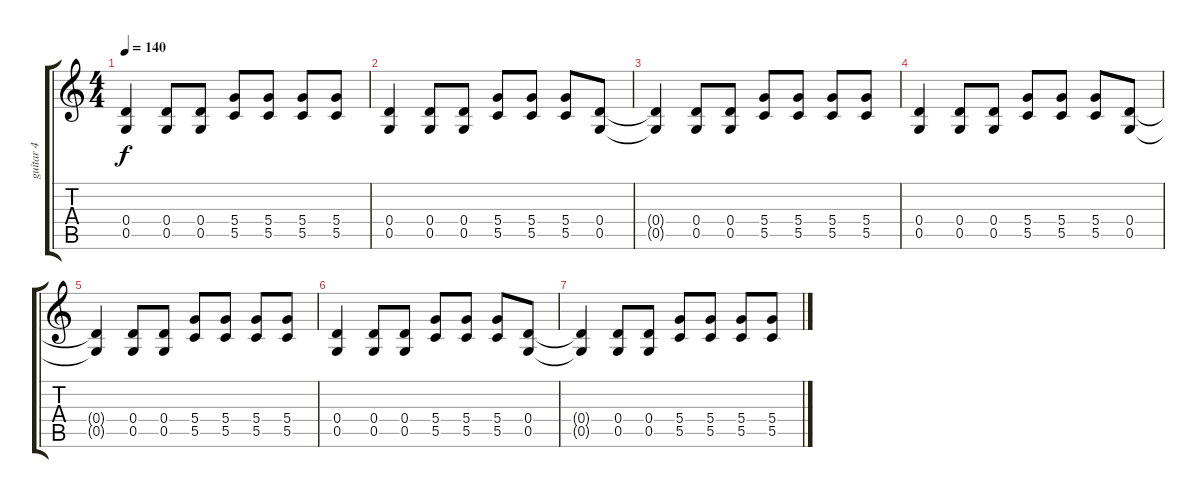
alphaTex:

\track ("guitar 4" "guitar 4") {instrument electricguitarjazz}
\staff {score tabs}
\tuning (E4 B3 G3 D3 G2 E2) {hide}
\ts (4 4)
\tempo 140
\clef g2
\ks c
(0.4{t} 0.5{t}).4{dy f} (0.4 0.5).8 (0.4 0.5).8 (5.4 5.5).8 (5.4 5.5).8 (5.4 5.5).8 (5.4 5.5).8 |
(0.4 0.5).4 (0.4 0.5).8 (0.4 0.5).8 (5.4 5.5).8 (5.4 5.5).8 (5.4 5.5).8 (0.4 0.5).8 |
(0.4{t} 0.5{t}).4 (0.4 0.5).8 (0.4 0.5).8 (5.4 5.5).8 (5.4 5.5).8 (5.4 5.5).8 (5.4 5.5).8 |
(0.4 0.5).4 (0.4 0.5).8 (0.4 0.5).8 (5.4 5.5).8 (5.4 5.5).8 (5.4 5.5).8 (0.4 0.5).8 |
(0.4{t} 0.5{t}).4 (0.4 0.5).8 (0.4 0.5).8 (5.4 5.5).8 (5.4 5.5).8 (5.4 5.5).8 (5.4 5.5).8 |
(0.4 0.5).4 (0.4 0.5).8 (0.4 0.5).8 (5.4 5.5).8 (5.4 5.5).8 (5.4 5.5).8 (0.4 0.5).8 |
(0.4{t} 0.5{t}).4 (0.4 0.5).8 (0.4 0.5).8 (5.4 5.5).8 (5.4 5.5).8 (5.4 5.5).8 (5.4 5.5).8
